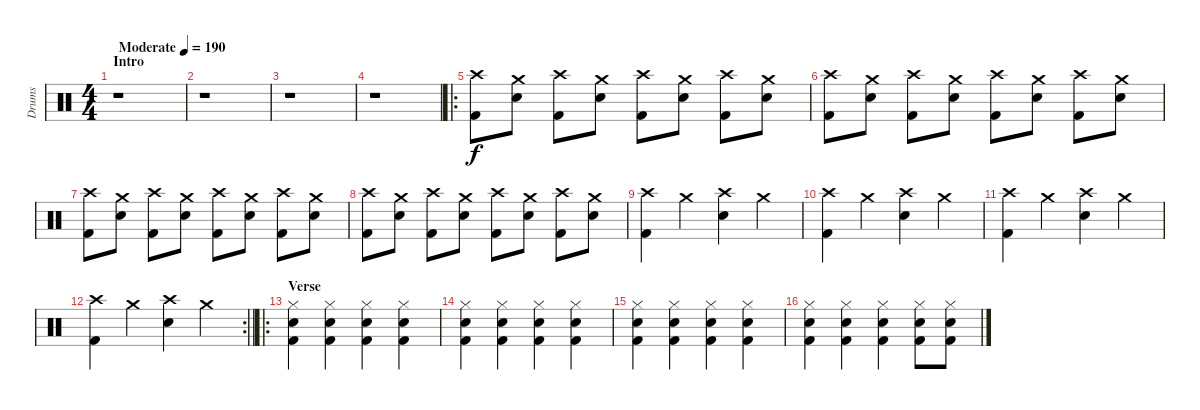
\track ("Drums" "Drums") {instrument percussion}
\staff {score}
\articulation defaults
\ts (4 4)
\section ("" "Intro")
\tempo (190 "Moderate")
\clef neutral
\ks c
r.1{dy f} |
r.1 |
r.1 |
r.1 |
\ro
("Crash high (hit)" "Kick (hit) 2").8 ("Crash medium (hit)" "Electric Snare (hit)").8 ("Crash high (hit)" "Kick (hit) 2").8 ("Crash medium (hit)" "Electric Snare (hit)").8 ("Crash high (hit)" "Kick (hit) 2").8 ("Crash medium (hit)" "Electric Snare (hit)").8 ("Crash high (hit)" "Kick (hit) 2").8 ("Crash medium (hit)" "Electric Snare (hit)").8 |
("Crash high (hit)" "Kick (hit) 2").8 ("Crash medium (hit)" "Electric Snare (hit)").8 ("Crash high (hit)" "Kick (hit) 2").8 ("Crash medium (hit)" "Electric Snare (hit)").8 ("Crash high (hit)" "Kick (hit) 2").8 ("Crash medium (hit)" "Electric Snare (hit)").8 ("Crash high (hit)" "Kick (hit) 2").8 ("Crash medium (hit)" "Electric Snare (hit)").8 |
("Crash high (hit)" "Kick (hit) 2").8 ("Crash medium (hit)" "Electric Snare (hit)").8 ("Crash high (hit)" "Kick (hit) 2").8 ("Crash medium (hit)" "Electric Snare (hit)").8 ("Crash high (hit)" "Kick (hit) 2").8 ("Crash medium (hit)" "Electric Snare (hit)").8 ("Crash high (hit)" "Kick (hit) 2").8 ("Crash medium (hit)" "Electric Snare (hit)").8 |
("Crash high (hit)" "Kick (hit) 2").8 ("Crash medium (hit)" "Electric Snare (hit)").8 ("Crash high (hit)" "Kick (hit) 2").8 ("Crash medium (hit)" "Electric Snare (hit)").8 ("Crash high (hit)" "Kick (hit) 2").8 ("Crash medium (hit)" "Electric Snare (hit)").8 ("Crash high (hit)" "Kick (hit) 2").8 ("Crash medium (hit)" "Electric Snare (hit)").8 |
("Crash high (hit)" "Kick (hit) 2").4 "Crash medium (hit)".4 ("Crash high (hit)" "Electric Snare (hit)").4 "Crash medium (hit)".4 |
("Crash high (hit)" "Kick (hit) 2").4 "Crash medium (hit)".4 ("Crash high (hit)" "Electric Snare (hit)").4 "Crash medium (hit)".4 |
("Crash high (hit)" "Kick (hit) 2").4 "Crash medium (hit)".4 ("Crash high (hit)" "Electric Snare (hit)").4 "Crash medium (hit)".4 |
\rc 2
\barLineRight lightlight
("Crash high (hit)" "Kick (hit) 2").4 "Crash medium (hit)".4 ("Crash high (hit)" "Electric Snare (hit)").4 "Crash medium (hit)".4 |
\ro
\section ("" "Verse")
("Hi-Hat (closed)" "Electric Snare (hit)" "Kick (hit) 2").4 ("Hi-Hat (closed)" "Electric Snare (hit)" "Kick (hit) 2").4 ("Hi-Hat (closed)" "Electric Snare (hit)" "Kick (hit) 2").4 ("Hi-Hat (closed)" "Electric Snare (hit)" "Kick (hit) 2").4 |
("Hi-Hat (closed)" "Electric Snare (hit)" "Kick (hit) 2").4 ("Hi-Hat (closed)" "Electric Snare (hit)" "Kick (hit) 2").4 ("Hi-Hat (closed)" "Electric Snare (hit)" "Kick (hit) 2").4 ("Hi-Hat (closed)" "Electric Snare (hit)" "Kick (hit) 2").4 |
("Hi-Hat (closed)" "Electric Snare (hit)" "Kick (hit) 2").4 ("Hi-Hat (closed)" "Electric Snare (hit)" "Kick (hit) 2").4 ("Hi-Hat (closed)" "Electric Snare (hit)" "Kick (hit) 2").4 ("Hi-Hat (closed)" "Electric Snare (hit)" "Kick (hit) 2").4 |
("Hi-Hat (closed)" "Electric Snare (hit)" "Kick (hit) 2").4 ("Hi-Hat (closed)" "Electric Snare (hit)" "Kick (hit) 2").4 ("Hi-Hat (closed)" "Electric Snare (hit)" "Kick (hit) 2").4 ("Hi-Hat (closed)" "Electric Snare (hit)" "Kick (hit) 2").8 ("Hi-Hat (closed)" "Electric Snare (hit)" "Kick (hit) 2").8
